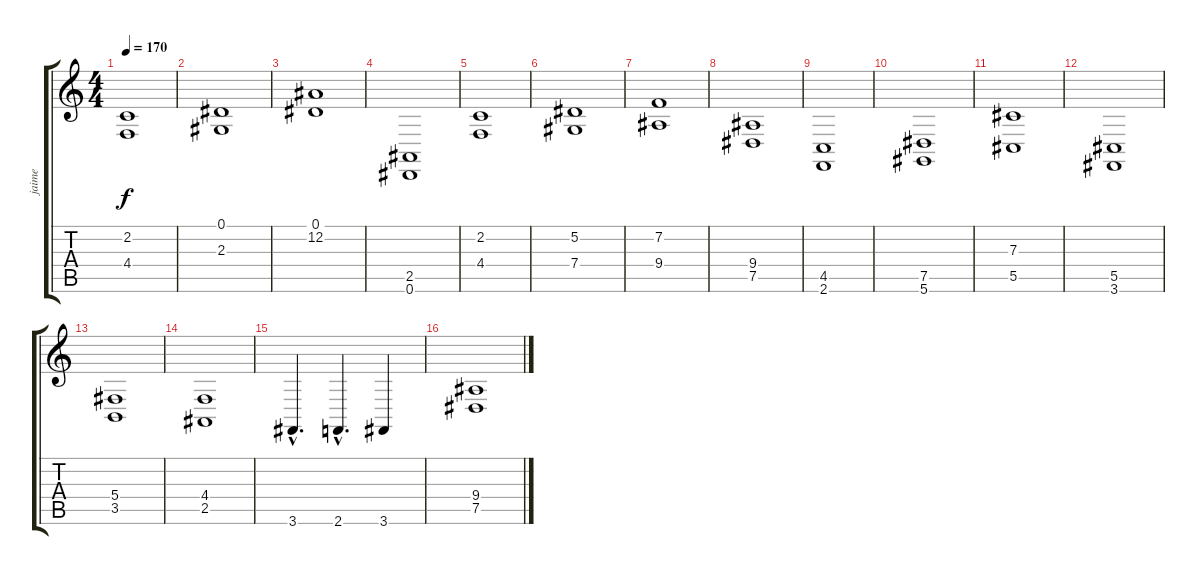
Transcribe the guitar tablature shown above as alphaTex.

\track ("jaime" "jaime") {instrument choiraahs}
\staff {score tabs}
\tuning (Eb4 Bb3 Gb3 Db3 Ab2 Eb2) {hide}
\ts (4 4)
\tempo 170
\clef g2
\ks c
(2.2 4.4).1{dy f} |
(0.1 2.3).1 |
(0.1 12.2).1 |
(2.5 0.6).1 |
(2.2 4.4).1 |
(5.2 7.4).1 |
(7.2 9.4).1 |
(9.4 7.5).1 |
(4.5 2.6).1 |
(7.5 5.6).1 |
(7.3 5.5).1 |
(5.5 3.6).1 |
(5.4 3.5).1 |
(4.4 2.5).1 |
3.6{hac}.4{d} 2.6{hac}.4{d} 3.6.4 |
(9.4 7.5).1
